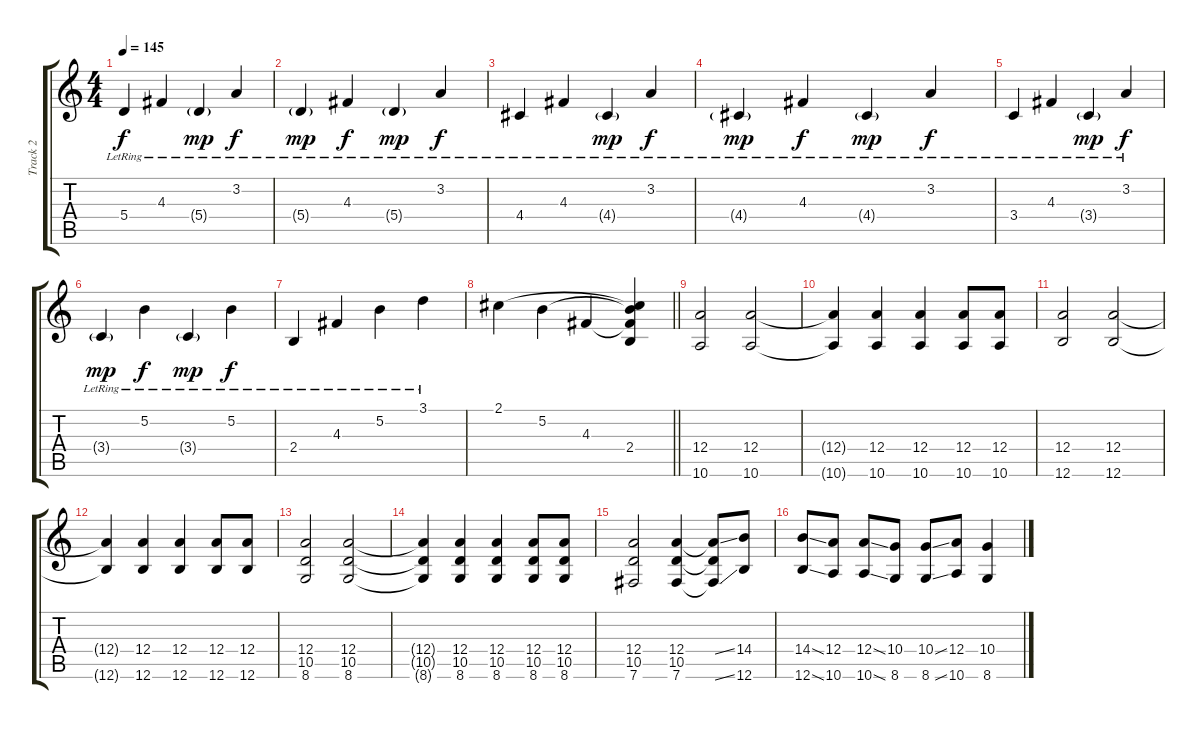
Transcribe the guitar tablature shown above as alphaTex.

\track ("Track 2" "Track 2") {instrument distortionguitar}
\staff {score tabs}
\tuning (B3 Gb3 D3 A2 E2 B1) {hide}
\ts (4 4)
\tempo 145
\clef g2
\ks c
5.4{lr}.4{dy f instrument electricguitarjazz} 4.3{lr}.4 5.4{g lr}.4{dy mp} 3.2{lr}.4{dy f} |
5.4{g lr}.4{dy mp} 4.3{lr}.4{dy f} 5.4{g lr}.4{dy mp} 3.2{lr}.4{dy f} |
4.4{lr}.4 4.3{lr}.4 4.4{g lr}.4{dy mp} 3.2{lr}.4{dy f} |
4.4{g lr}.4{dy mp} 4.3{lr}.4{dy f} 4.4{g lr}.4{dy mp} 3.2{lr}.4{dy f} |
3.4{lr}.4 4.3{lr}.4 3.4{g lr}.4{dy mp} 3.2{lr}.4{dy f} |
3.4{g lr}.4{dy mp} 5.2{lr}.4{dy f} 3.4{g lr}.4{dy mp} 5.2{lr}.4{dy f} |
2.4{lr}.4 4.3{lr}.4 5.2{lr}.4 3.1{lr}.4 |
\barLineRight lightlight
2.1.4 5.2.4 4.3.4 (2.1{t} 5.2{t} 4.3{t} 2.4).4 |
\section ("" "")
(12.4 10.6).2{instrument distortionguitar} (12.4 10.6).2 |
(12.4{t} 10.6{t}).4 (12.4 10.6).4 (12.4 10.6).4 (12.4 10.6).8 (12.4 10.6).8 |
(12.4 12.6).2 (12.4 12.6).2 |
(12.4{t} 12.6{t}).4 (12.4 12.6).4 (12.4 12.6).4 (12.4 12.6).8 (12.4 12.6).8 |
(12.4 10.5 8.6).2 (12.4 10.5 8.6).2 |
(12.4{t} 10.5{t} 8.6{t}).4 (12.4 10.5 8.6).4 (12.4 10.5 8.6).4 (12.4 10.5 8.6).8 (12.4 10.5 8.6).8 |
(12.4 10.5 7.6).2 (12.4 10.5 7.6).4 (12.4{ss t} 10.5{t} 7.6{ss t}).8 (14.4 12.6).8 |
(14.4{ss} 12.6{ss}).8 (12.4 10.6).8 (12.4{ss} 10.6{ss}).8 (10.4 8.6).8 (10.4{ss} 8.6{ss}).8 (12.4 10.6).8 (10.4 8.6).4
